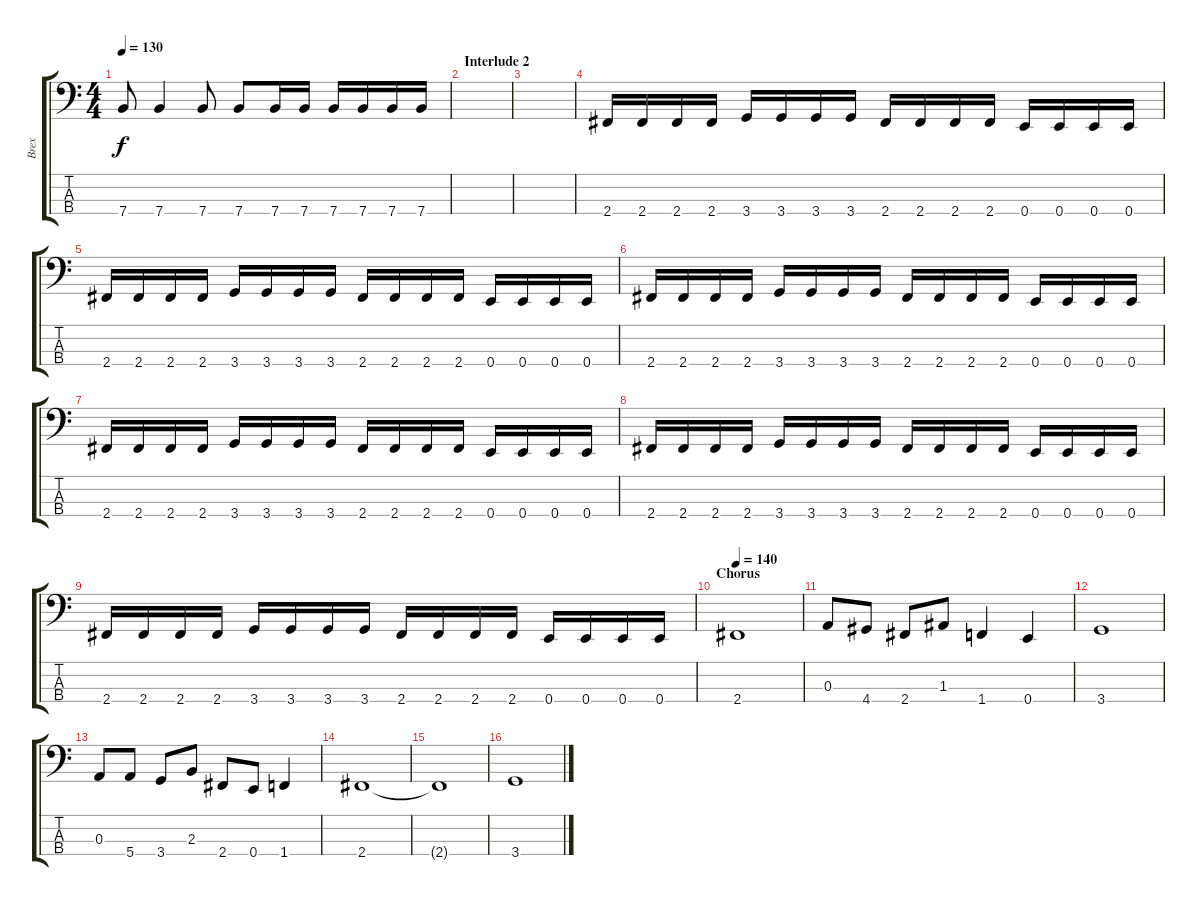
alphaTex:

\track ("Brex" "Brex") {instrument electricbassfinger}
\staff {score tabs}
\tuning (G2 D2 A1 E1) {hide}
\ts (4 4)
\tempo 130
\clef f4
\ks c
7.4.8{dy f} 7.4.4 7.4.8 7.4.8 7.4.16 7.4.16 7.4.16 7.4.16 7.4.16 7.4.16 |
\section ("" "Interlude 2")
|
|
2.4.16 2.4.16 2.4.16 2.4.16 3.4.16 3.4.16 3.4.16 3.4.16 2.4.16 2.4.16 2.4.16 2.4.16 0.4.16 0.4.16 0.4.16 0.4.16 |
2.4.16 2.4.16 2.4.16 2.4.16 3.4.16 3.4.16 3.4.16 3.4.16 2.4.16 2.4.16 2.4.16 2.4.16 0.4.16 0.4.16 0.4.16 0.4.16 |
2.4.16 2.4.16 2.4.16 2.4.16 3.4.16 3.4.16 3.4.16 3.4.16 2.4.16 2.4.16 2.4.16 2.4.16 0.4.16 0.4.16 0.4.16 0.4.16 |
2.4.16 2.4.16 2.4.16 2.4.16 3.4.16 3.4.16 3.4.16 3.4.16 2.4.16 2.4.16 2.4.16 2.4.16 0.4.16 0.4.16 0.4.16 0.4.16 |
2.4.16 2.4.16 2.4.16 2.4.16 3.4.16 3.4.16 3.4.16 3.4.16 2.4.16 2.4.16 2.4.16 2.4.16 0.4.16 0.4.16 0.4.16 0.4.16 |
2.4.16 2.4.16 2.4.16 2.4.16 3.4.16 3.4.16 3.4.16 3.4.16 2.4.16 2.4.16 2.4.16 2.4.16 0.4.16 0.4.16 0.4.16 0.4.16 |
\section ("" "Chorus")
\tempo 140
2.4.1 |
0.3.8 4.4.8 2.4.8 1.3.8 1.4.4 0.4.4 |
3.4.1 |
0.3.8 5.4.8 3.4.8 2.3.8 2.4.8 0.4.8 1.4.4 |
2.4.1 |
2.4{t}.1 |
3.4.1
